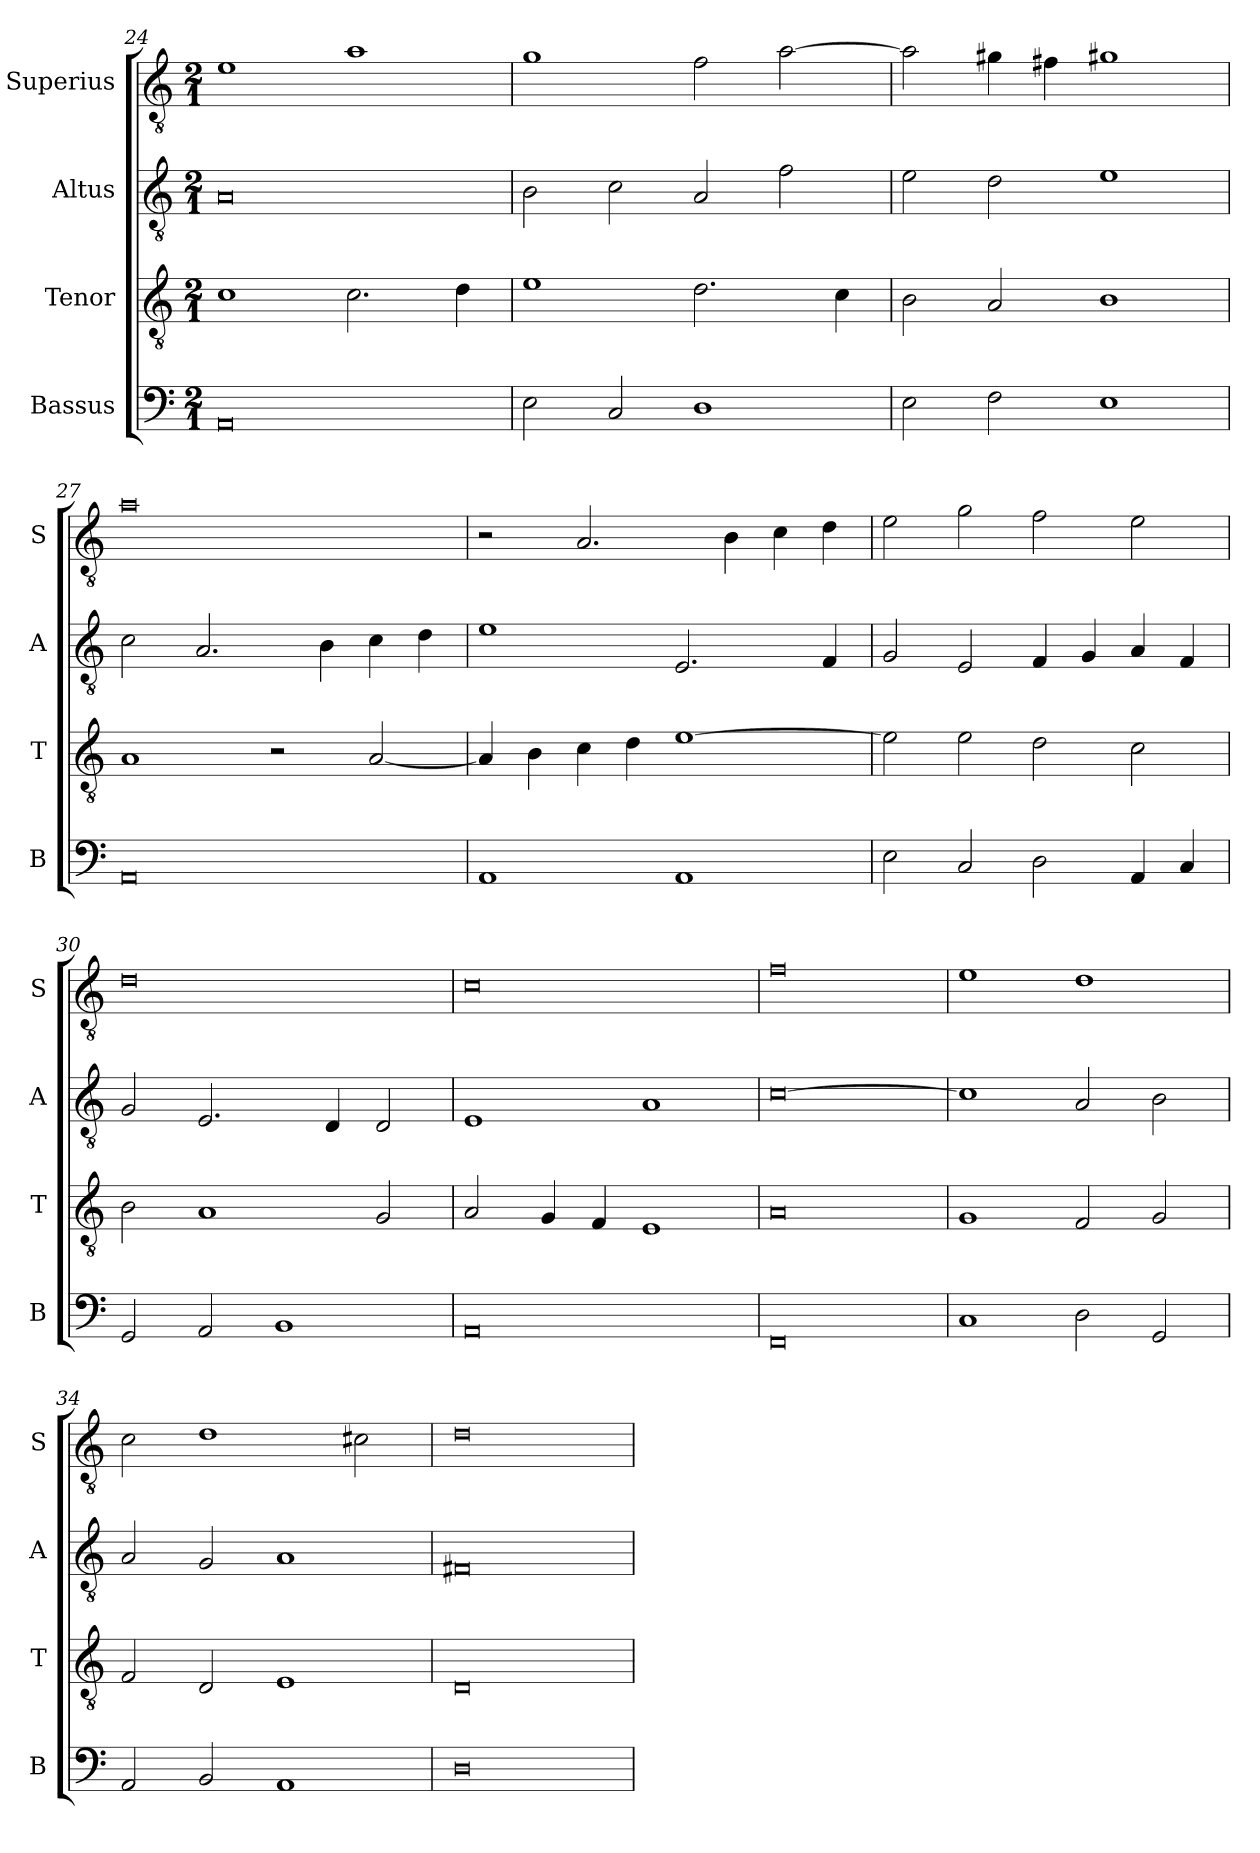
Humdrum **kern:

**kern	**kern	**kern	**kern
*part4	*part3	*part2	*part1
*staff4	*staff3	*staff2	*staff1
*I"Bassus	*I"Tenor	*I"Altus	*I"Superius
*I'B	*I'T	*I'A	*I'S
*clefF4	*clefGv2	*clefGv2	*clefGv2
*k[]	*k[]	*k[]	*k[]
*C:	*C:	*C:	*C:
*M2/1	*M2/1	*M2/1	*M2/1
=24	=24	=24	=24
0AA	1c	0A	1e
.	2.c	.	1a
.	4d	.	.
=25	=25	=25	=25
2E	1e	2B	1g
2C	.	2c	.
1D	2.d	2A	2f
.	.	2f	[2a
.	4c	.	.
=26	=26	=26	=26
2E	2B	2e	2a]
2F	2A	2d	4g#X
.	.	.	4f#X
1E	1B	1e	1g#X
=27	=27	=27	=27
0AA	1A	2c	0a
.	.	2.A	.
.	2r	.	.
.	.	4B	.
.	[2A	4c	.
.	.	4d	.
=28	=28	=28	=28
1AA	4A]	1e	2r
.	4B	.	.
.	4c	.	2.A
.	4d	.	.
1AA	[1e	2.E	.
.	.	.	4B
.	.	.	4c
.	.	4F	4d
=29	=29	=29	=29
2E	2e]	2G	2e
2C	2e	2E	2g
2D	2d	4F	2f
.	.	4G	.
4AA	2c	4A	2e
4C	.	4F	.
=30	=30	=30	=30
2GG	2B	2G	0d
2AA	1A	2.E	.
1BB	.	.	.
.	.	4D	.
.	2G	2D	.
=31	=31	=31	=31
0AA	2A	1E	0c
.	4G	.	.
.	4F	.	.
.	1E	1A	.
=32	=32	=32	=32
0FF	0A	[0c	0f
=33	=33	=33	=33
1C	1G	1c]	1e
2D	2F	2A	1d
2GG	2G	2B	.
=34	=34	=34	=34
2AA	2F	2A	2c
2BB	2D	2G	1d
1AA	1E	1A	.
.	.	.	2c#X
=35	=35	=35	=35
0D	0D	0F#X	0d
=	=	=	=
*-	*-	*-	*-
